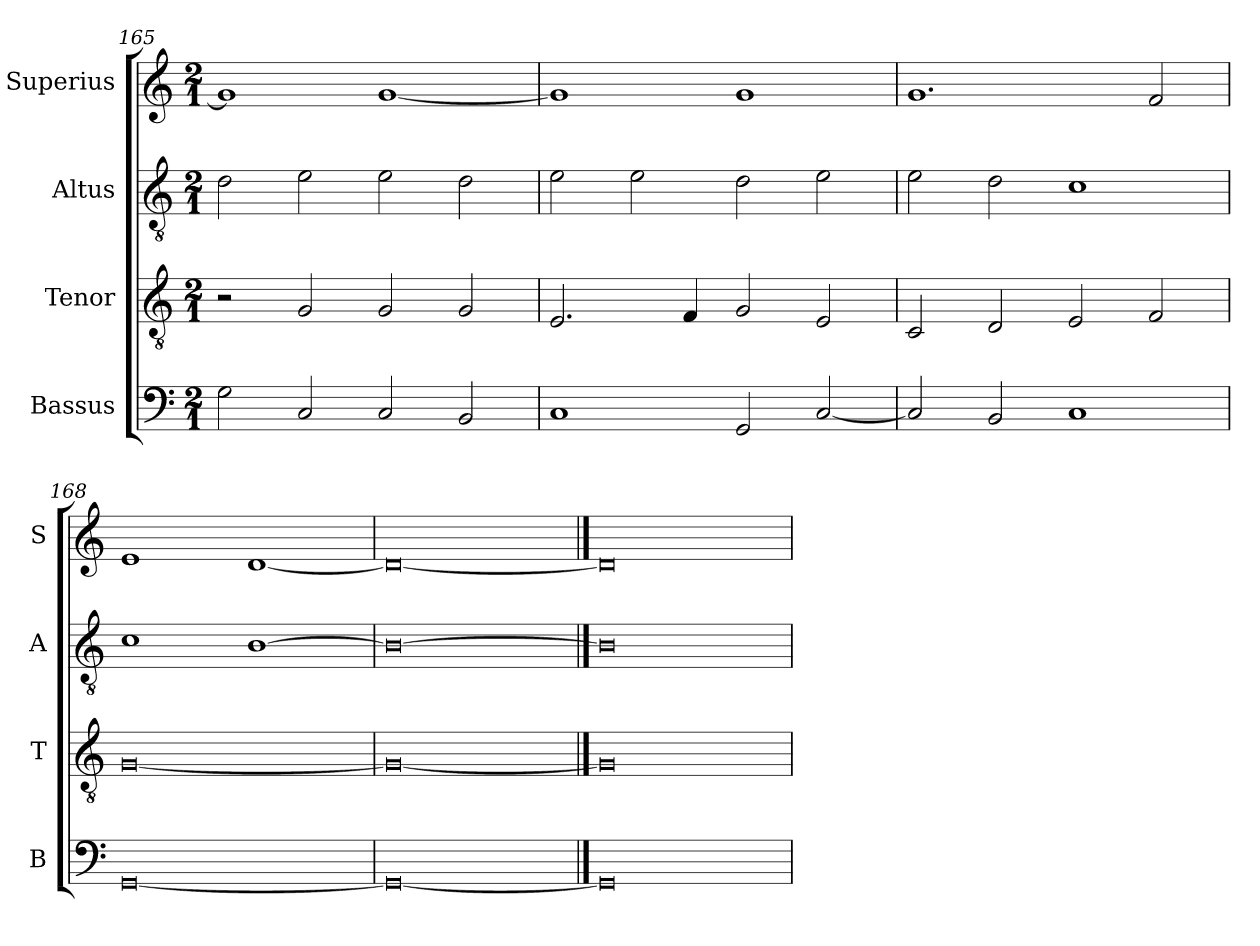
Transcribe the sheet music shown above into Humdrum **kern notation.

**kern	**kern	**kern	**kern
*part4	*part3	*part2	*part1
*staff4	*staff3	*staff2	*staff1
*I"Bassus	*I"Tenor	*I"Altus	*I"Superius
*I'B	*I'T	*I'A	*I'S
*clefF4	*clefGv2	*clefGv2	*clefG2
*k[]	*k[]	*k[]	*k[]
*C:	*C:	*C:	*C:
*M2/1	*M2/1	*M2/1	*M2/1
=165	=165	=165	=165
2G	2r	2d	1g]
2C	2G	2e	.
2C	2G	2e	[1g
2BB	2G	2d	.
=166	=166	=166	=166
1C	2.E	2e	1g]
.	.	2e	.
.	4F	.	.
2GG	2G	2d	1g
[2C	2E	2e	.
=167	=167	=167	=167
2C]	2C	2e	1.g
2BB	2D	2d	.
1C	2E	1c	.
.	2F	.	2f
=168	=168	=168	=168
[0GG	[0G	1c	1e
.	.	[1B	[1d
=169	=169	=169	=169
0GG_	0G_	0B_	0d_
==170	==170	==170	==170
0GG]	0G]	0B]	0d]
=	=	=	=
*-	*-	*-	*-
